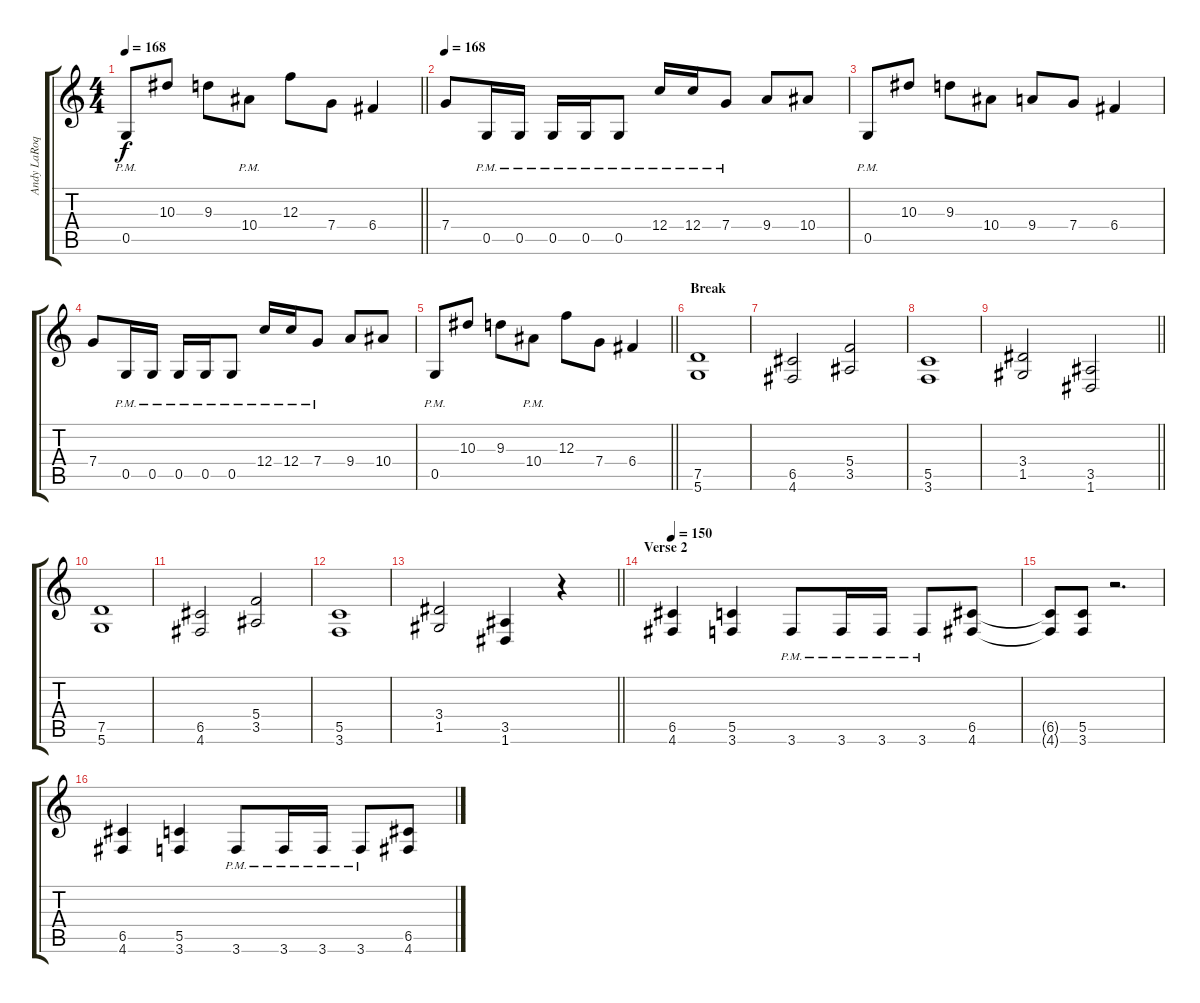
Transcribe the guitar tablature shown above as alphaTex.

\track ("Andy LaRoque" "Andy LaRoq") {instrument distortionguitar}
\staff {score tabs}
\tuning (D4 A3 F3 C3 G2 D2) {hide}
\ts (4 4)
\tempo 168
\clef g2
\barLineRight lightlight
\ks c
0.5{pm}.8{dy f} 10.3.8 9.3.8 10.4{pm}.8 12.3.8 7.4.8 6.4.4 |
\tempo 168
7.4.8 0.5{pm}.16 0.5{pm}.16 0.5{pm}.16 0.5{pm}.16 0.5{pm}.8 12.4{pm}.16 12.4{pm}.16 7.4{pm}.8 9.4.8 10.4.8 |
0.5{pm}.8 10.3.8 9.3.8 10.4.8 9.4.8 7.4.8 6.4.4 |
7.4.8 0.5{pm}.16 0.5{pm}.16 0.5{pm}.16 0.5{pm}.16 0.5{pm}.8 12.4{pm}.16 12.4{pm}.16 7.4{pm}.8 9.4.8 10.4.8 |
\barLineRight lightlight
0.5{pm}.8 10.3.8 9.3.8 10.4{pm}.8 12.3.8 7.4.8 6.4.4 |
\section ("" "Break")
(7.5 5.6).1 |
(6.5 4.6).2 (5.4 3.5).2 |
(5.5 3.6).1 |
\barLineRight lightlight
(3.4 1.5).2 (3.5 1.6).2 |
(7.5 5.6).1 |
(6.5 4.6).2 (5.4 3.5).2 |
(5.5 3.6).1 |
\barLineRight lightlight
(3.4 1.5).2 (3.5 1.6).4 r.4 |
\section ("" "Verse 2")
\tempo 150
(6.5 4.6).4 (5.5 3.6).4 3.6{pm}.8 3.6{pm}.16 3.6{pm}.16 3.6{pm}.8 (6.5 4.6).8 |
(6.5{t} 4.6{t}).8 (5.5 3.6).8 r.2{d} |
(6.5 4.6).4 (5.5 3.6).4 3.6{pm}.8 3.6{pm}.16 3.6{pm}.16 3.6{pm}.8 (6.5 4.6).8
